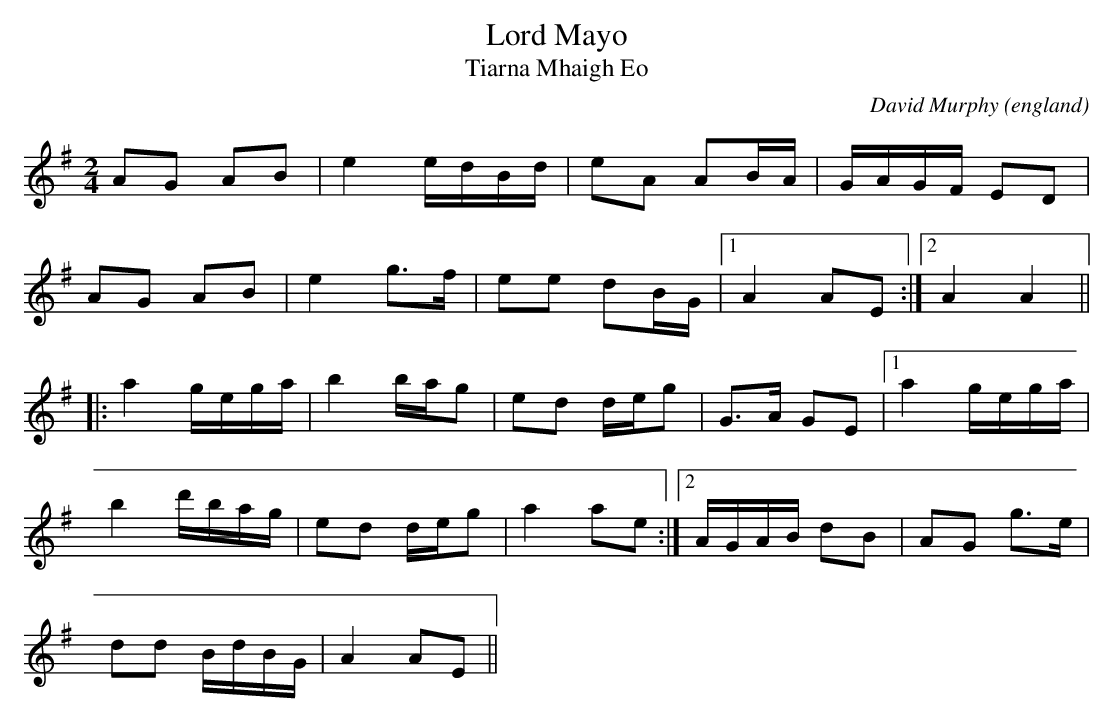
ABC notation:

X:1
T:Lord Mayo
T:Tiarna Mhaigh Eo
O:england
C:David Murphy
M:2/4
L:1/8
K:Ador
AG AB|e2 e/d/B/d/|eA AB/A/|G/A/G/F/ ED|
AG AB|e2 g>f|ee dB/G/|1 A2 AE:|2 A2 A2||
|:a2 g/e/g/a/|b2 b/a/g|ed d/e/g|G>A GE|[1 a2 g/e/g/a/|
b2 d'/b/a/g/|ed d/e/g|a2 ae:|[2 A/G/A/B/ dB|AG g>e|
dd B/d/B/G/|A2 AE||
